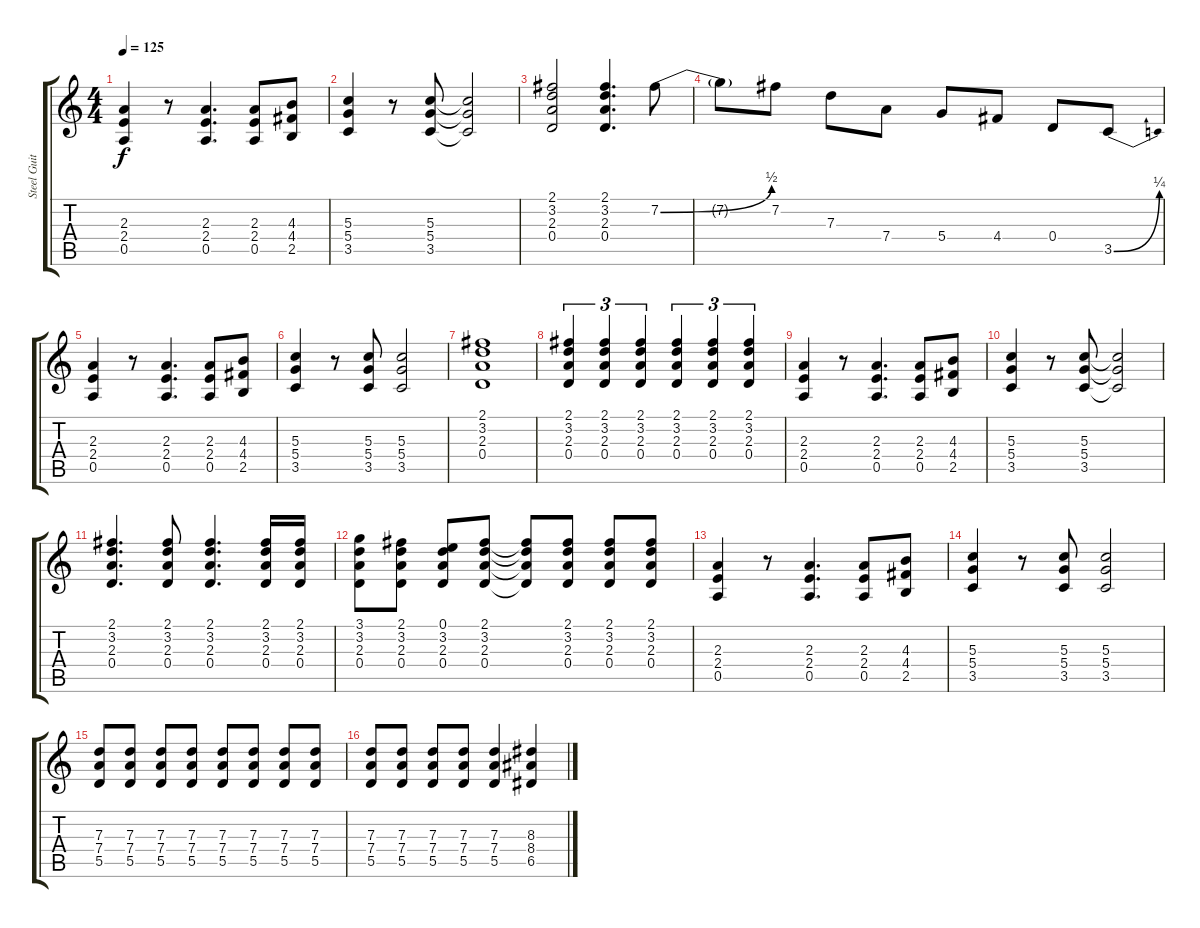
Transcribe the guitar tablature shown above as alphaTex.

\track ("Steel Guitar" "Steel Guit") {instrument acousticguitarsteel}
\staff {score tabs}
\tuning (E4 B3 G3 D3 A2 E2) {hide}
\ts (4 4)
\tempo 125
\clef g2
\ks c
(2.3 2.4 0.5).4{dy f} r.8 (2.3 2.4 0.5).4{d} (2.3 2.4 0.5).8 (4.3 4.4 2.5).8 |
(5.3 5.4 3.5).4 r.8 (5.3 5.4 3.5).8 (5.3{t} 5.4{t} 3.5{t}).2 |
(2.1 3.2 2.3 0.4).2 (2.1 3.2 2.3 0.4).4{d} 7.2{be (bend 0 0 60 2)}.8 |
7.2{t}.8 7.2.8 7.3.8 7.4.8 5.4.8 4.4.8 0.4.8 3.5{be (bend 0 0 60 1)}.8 |
(2.3 2.4 0.5).4 r.8 (2.3 2.4 0.5).4{d} (2.3 2.4 0.5).8 (4.3 4.4 2.5).8 |
(5.3 5.4 3.5).4 r.8 (5.3 5.4 3.5).8 (5.3 5.4 3.5).2 |
(2.1 3.2 2.3 0.4).1 |
(2.1 3.2 2.3 0.4).4{tu (3 2)} (2.1 3.2 2.3 0.4).4{tu (3 2)} (2.1 3.2 2.3 0.4).4{tu (3 2)} (2.1 3.2 2.3 0.4).4{tu (3 2)} (2.1 3.2 2.3 0.4).4{tu (3 2)} (2.1 3.2 2.3 0.4).4{tu (3 2)} |
(2.3 2.4 0.5).4 r.8 (2.3 2.4 0.5).4{d} (2.3 2.4 0.5).8 (4.3 4.4 2.5).8 |
(5.3 5.4 3.5).4 r.8 (5.3 5.4 3.5).8 (5.3{t} 5.4{t} 3.5{t}).2 |
(2.1 3.2 2.3 0.4).4{d} (2.1 3.2 2.3 0.4).8 (2.1 3.2 2.3 0.4).4{d} (2.1 3.2 2.3 0.4).16 (2.1 3.2 2.3 0.4).16 |
(3.1 3.2 2.3 0.4).8 (2.1 3.2 2.3 0.4).8 (0.1 3.2 2.3 0.4).8 (2.1 3.2 2.3 0.4).8 (2.1{t} 3.2{t} 2.3{t} 0.4{t}).8 (2.1 3.2 2.3 0.4).8 (2.1 3.2 2.3 0.4).8 (2.1 3.2 2.3 0.4).8 |
(2.3 2.4 0.5).4 r.8 (2.3 2.4 0.5).4{d} (2.3 2.4 0.5).8 (4.3 4.4 2.5).8 |
(5.3 5.4 3.5).4 r.8 (5.3 5.4 3.5).8 (5.3 5.4 3.5).2 |
(7.3 7.4 5.5).8 (7.3 7.4 5.5).8 (7.3 7.4 5.5).8 (7.3 7.4 5.5).8 (7.3 7.4 5.5).8 (7.3 7.4 5.5).8 (7.3 7.4 5.5).8 (7.3 7.4 5.5).8 |
(7.3 7.4 5.5).8 (7.3 7.4 5.5).8 (7.3 7.4 5.5).8 (7.3 7.4 5.5).8 (7.3 7.4 5.5).4 (8.3 8.4 6.5).4
